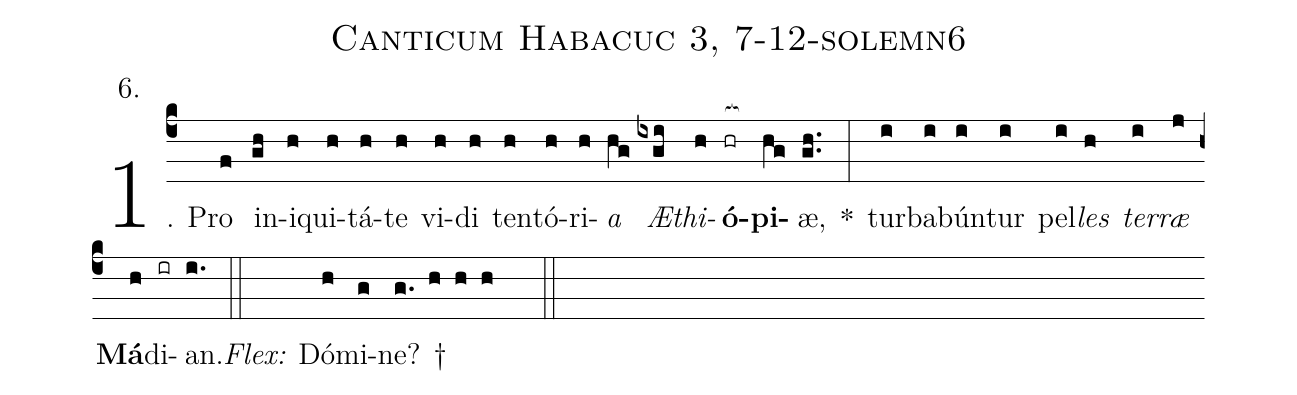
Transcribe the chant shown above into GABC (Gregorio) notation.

name: Canticum Habacuc 3, 7-12-solemn6;
annotation: 6.;
%%
(c4)1. Pro(f) in(gh)i(h)qui(h)tá(h)te(h) vi(h)di(h) ten(h)tó(h)ri(h)<i>a</i>(hg) <i>Æ</i>(ixgi)<i>thi</i>(h)<b>ó</b>(hr[ocb:1{])<b>pi</b>(hg[ocb:0}])æ,(gh..) *(:) tur(i)ba(i)bún(i)tur(i) pel(i)<i>les</i>(h) <i>ter</i>(i)<i>ræ</i>(j) <b>Má</b>(h)di(ir)an.(i.) (::)
<i>Flex:</i>()  Dó(h)mi(g)ne? †(g. h h h  ::)
